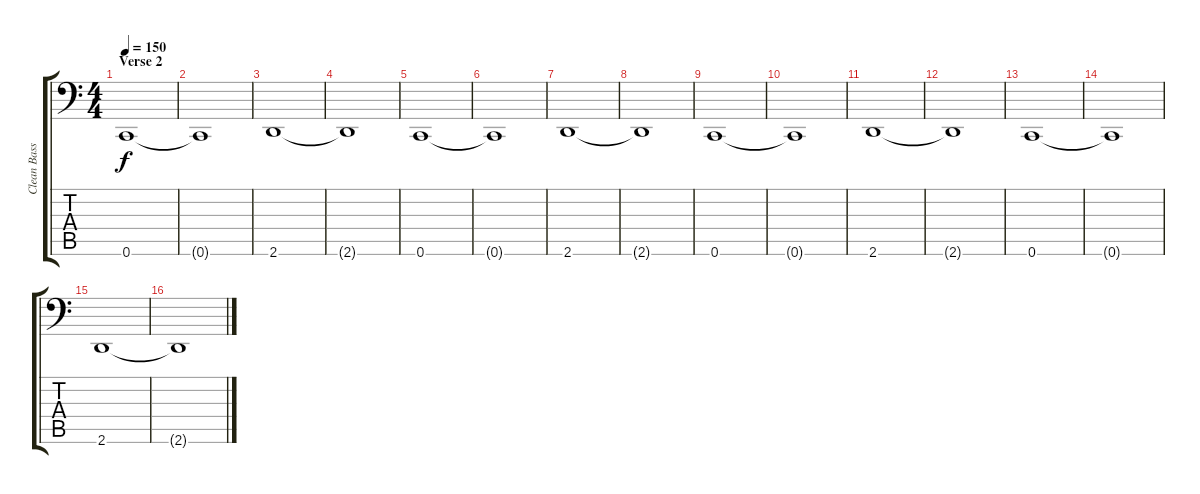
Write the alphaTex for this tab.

\track ("Clean Bass" "Clean Bass") {instrument electricbasspick}
\staff {score tabs}
\tuning (D3 A2 F2 C2 G1 C1) {hide}
\ts (4 4)
\section ("" "Verse 2")
\tempo 150
\clef f4
\ks c
0.6.1{dy f} |
0.6{t}.1 |
2.6.1 |
2.6{t}.1 |
0.6.1 |
0.6{t}.1 |
2.6.1 |
2.6{t}.1 |
0.6.1 |
0.6{t}.1 |
2.6.1 |
2.6{t}.1 |
0.6.1 |
0.6{t}.1 |
2.6.1 |
2.6{t}.1
